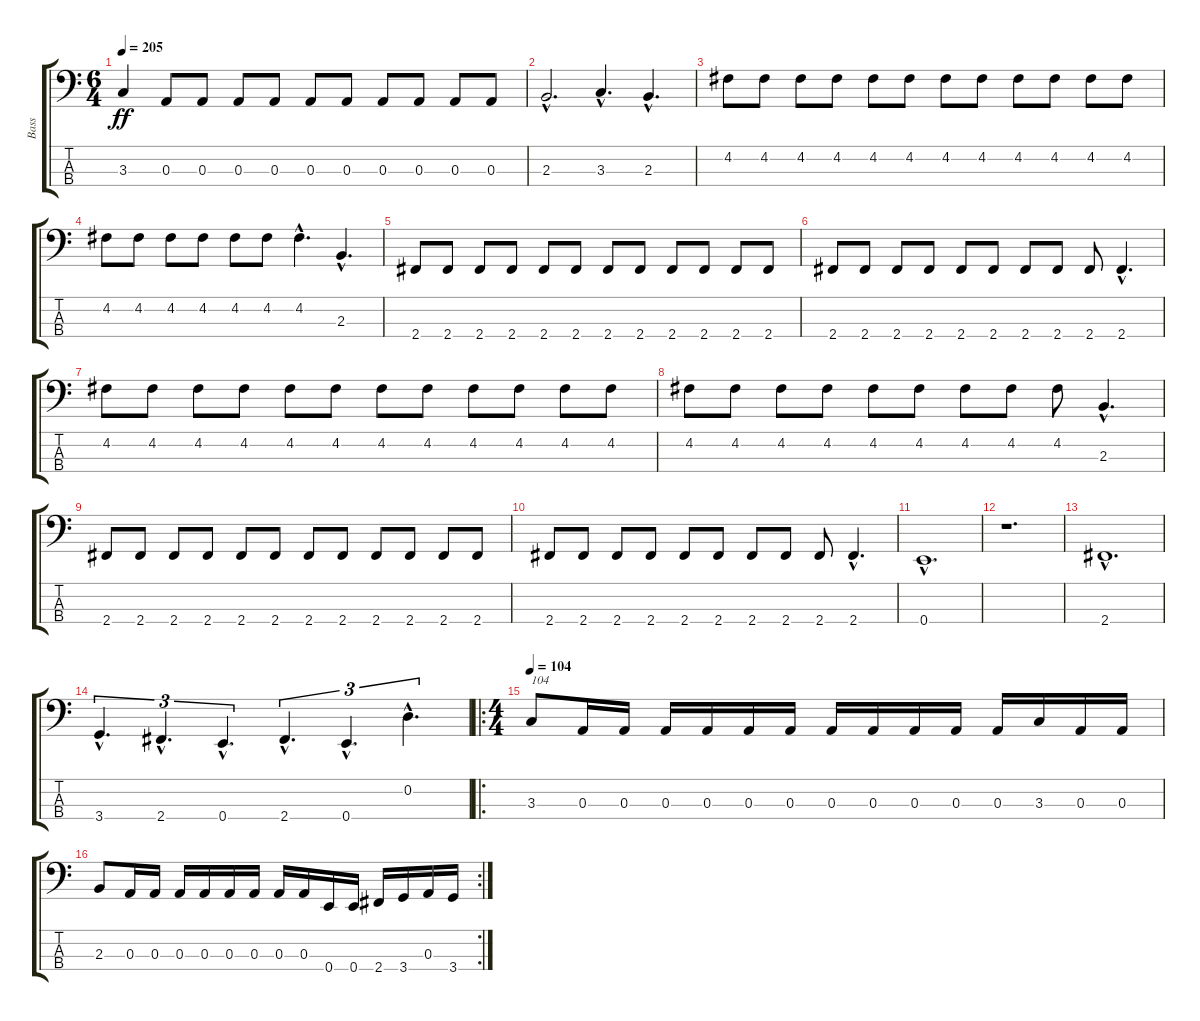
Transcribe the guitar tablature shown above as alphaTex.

\track ("Bass" "Bass") {instrument electricbasspick}
\staff {score tabs}
\tuning (G2 D2 A1 E1) {hide}
\ts (6 4)
\tempo 205
\clef f4
\ks c
3.3.4{dy ff} 0.3.8 0.3.8 0.3.8 0.3.8 0.3.8 0.3.8 0.3.8 0.3.8 0.3.8 0.3.8 |
2.3{hac}.2{d} 3.3{hac}.4{d} 2.3{hac}.4{d} |
4.2.8 4.2.8 4.2.8 4.2.8 4.2.8 4.2.8 4.2.8 4.2.8 4.2.8 4.2.8 4.2.8 4.2.8 |
4.2.8 4.2.8 4.2.8 4.2.8 4.2.8 4.2.8 4.2{hac}.4{d} 2.3{hac}.4{d} |
2.4.8 2.4.8 2.4.8 2.4.8 2.4.8 2.4.8 2.4.8 2.4.8 2.4.8 2.4.8 2.4.8 2.4.8 |
2.4.8 2.4.8 2.4.8 2.4.8 2.4.8 2.4.8 2.4.8 2.4.8 2.4.8 2.4{hac}.4{d} |
4.2.8 4.2.8 4.2.8 4.2.8 4.2.8 4.2.8 4.2.8 4.2.8 4.2.8 4.2.8 4.2.8 4.2.8 |
4.2.8 4.2.8 4.2.8 4.2.8 4.2.8 4.2.8 4.2.8 4.2.8 4.2.8 2.3{hac}.4{d} |
2.4.8 2.4.8 2.4.8 2.4.8 2.4.8 2.4.8 2.4.8 2.4.8 2.4.8 2.4.8 2.4.8 2.4.8 |
2.4.8 2.4.8 2.4.8 2.4.8 2.4.8 2.4.8 2.4.8 2.4.8 2.4.8 2.4{hac}.4{d} |
0.4{hac}.1{d} |
r.1{d} |
2.4{hac}.1{d} |
3.4{hac}.4{d tu (3 2)} 2.4{hac}.4{d tu (3 2)} 0.4{hac}.4{d tu (3 2)} 2.4{hac}.4{d tu (3 2)} 0.4{hac}.4{d tu (3 2)} 0.2{hac}.4{d tu (3 2)} |
\ro
\ts (4 4)
\tempo 104
3.3.8{txt "104" instrument electricbasspick} 0.3.16 0.3.16 0.3.16 0.3.16 0.3.16 0.3.16 0.3.16 0.3.16 0.3.16 0.3.16 0.3.16 3.3.16 0.3.16 0.3.16 |
\rc 2
2.3.8 0.3.16 0.3.16 0.3.16 0.3.16 0.3.16 0.3.16 0.3.16 0.3.16 0.4.16 0.4.16 2.4.16 3.4.16 0.3.16 3.4.16
